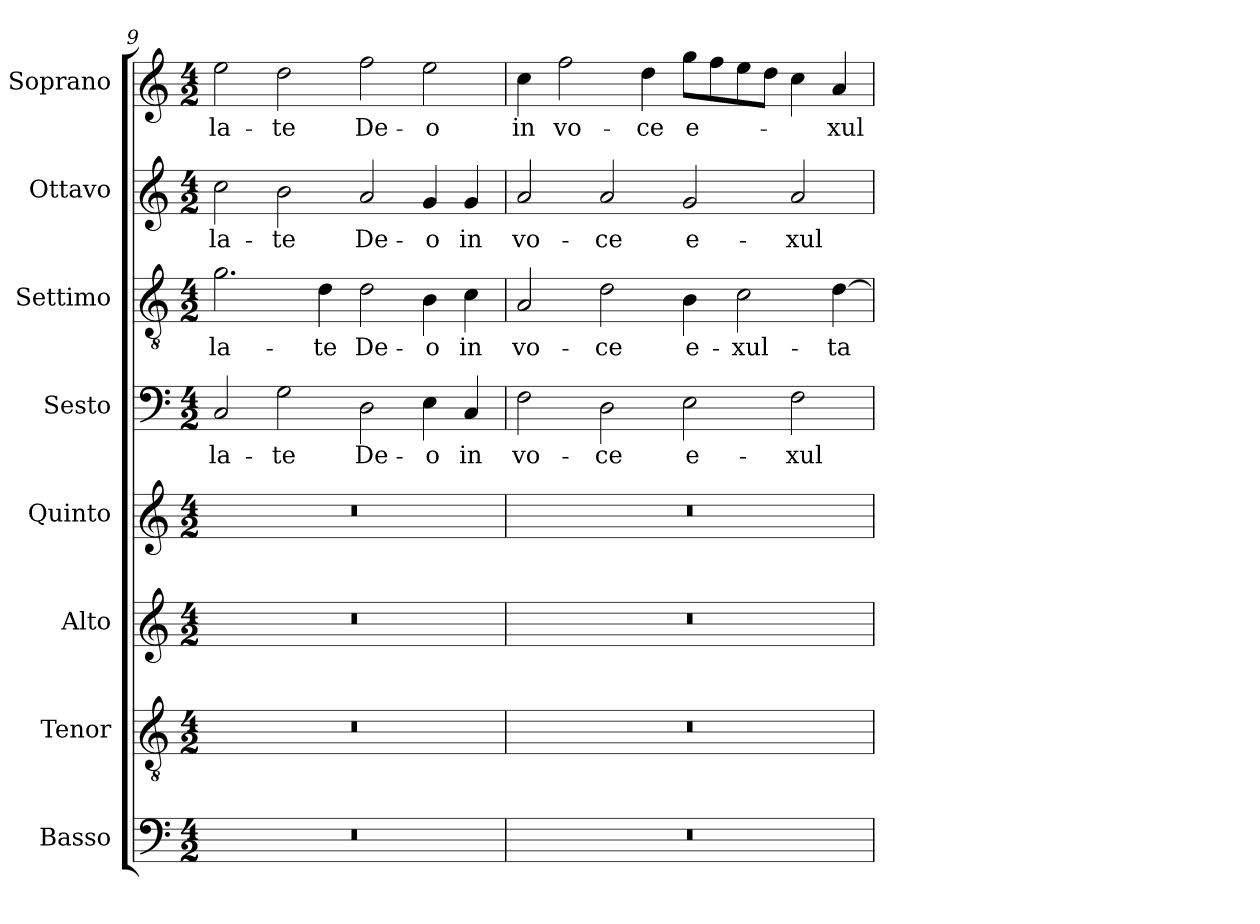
**kern	**kern	**kern	**kern	**kern	**text	**kern	**text	**kern	**text	**kern	**text
*part8	*part7	*part6	*part5	*part4	*part4	*part3	*part3	*part2	*part2	*part1	*part1
*staff8	*staff7	*staff6	*staff5	*staff4	*staff4	*staff3	*staff3	*staff2	*staff2	*staff1	*staff1
*I"Basso	*I"Tenor	*I"Alto	*I"Quinto	*I"Sesto	*	*I"Settimo	*	*I"Ottavo	*	*I"Soprano	*
*I'B.	*I'T.	*I'A.	*I'Q.	*I'Ss.	*	*I'St.	*	*I'Ot.	*	*I'S.	*
*clefF4	*clefGv2	*clefG2	*clefG2	*clefF4	*	*clefGv2	*	*clefG2	*	*clefG2	*
*	*ITrd7c12	*	*	*	*	*ITrd7c12	*	*	*	*	*
*k[]	*k[]	*k[]	*k[]	*k[]	*	*k[]	*	*k[]	*	*k[]	*
*C:	*C:	*C:	*C:	*C:	*	*C:	*	*C:	*	*C:	*
*M4/2	*M4/2	*M4/2	*M4/2	*M4/2	*	*M4/2	*	*M4/2	*	*M4/2	*
=9	=9	=9	=9	=9	=9	=9	=9	=9	=9	=9	=9
!LO:N:vis=1	!LO:N:vis=1	!LO:N:vis=1	!LO:N:vis=1	!	!	!	!	!	!	!	!
!	!	!	!	!	!LO:LY:b:color=#000000	!	!	!	!	!	!
!	!	!	!	!	!	!	!LO:LY:b:color=#000000	!	!	!	!
!	!	!	!	!	!	!	!	!	!LO:LY:b:color=#000000	!	!
!	!	!	!	!	!	!	!	!	!	!	!LO:LY:b:color=#000000
0r	0r	0r	0r	2Ci/	-la-	2.Gi\	-la-	2cci\	-la-	2eei\	-la-
!	!	!	!	!	!LO:LY:b:color=#000000	!	!	!	!	!	!
!	!	!	!	!	!	!	!	!	!LO:LY:b:color=#000000	!	!
!	!	!	!	!	!	!	!	!	!	!	!LO:LY:b:color=#000000
.	.	.	.	2Gi\	-te	.	.	2bi\	-te	2ddi\	-te
!	!	!	!	!	!	!	!LO:LY:b:color=#000000	!	!	!	!
.	.	.	.	.	.	4Di\	-te	.	.	.	.
!	!	!	!	!	!LO:LY:b:color=#000000	!	!	!	!	!	!
!	!	!	!	!	!	!	!LO:LY:b:color=#000000	!	!	!	!
!	!	!	!	!	!	!	!	!	!LO:LY:b:color=#000000	!	!
!	!	!	!	!	!	!	!	!	!	!	!LO:LY:b:color=#000000
.	.	.	.	2Di\	De-	2Di\	De-	2ai/	De-	2ffi\	De-
!	!	!	!	!	!LO:LY:b:color=#000000	!	!	!	!	!	!
!	!	!	!	!	!	!	!LO:LY:b:color=#000000	!	!	!	!
!	!	!	!	!	!	!	!	!	!LO:LY:b:color=#000000	!	!
!	!	!	!	!	!	!	!	!	!	!	!LO:LY:b:color=#000000
.	.	.	.	4Ei\	-o	4BBi\	-o	4gi/	-o	2eei\	-o
!	!	!	!	!	!LO:LY:b:color=#000000	!	!	!	!	!	!
!	!	!	!	!	!	!	!LO:LY:b:color=#000000	!	!	!	!
!	!	!	!	!	!	!	!	!	!LO:LY:b:color=#000000	!	!
.	.	.	.	4Ci/	in	4Ci\	in	4gi/	in	.	.
=10	=10	=10	=10	=10	=10	=10	=10	=10	=10	=10	=10
!LO:N:vis=1	!LO:N:vis=1	!LO:N:vis=1	!LO:N:vis=1	!	!	!	!	!	!	!	!
!	!	!	!	!	!LO:LY:b:color=#000000	!	!	!	!	!	!
!	!	!	!	!	!	!	!LO:LY:b:color=#000000	!	!	!	!
!	!	!	!	!	!	!	!	!	!LO:LY:b:color=#000000	!	!
!	!	!	!	!	!	!	!	!	!	!	!LO:LY:b:color=#000000
0r	0r	0r	0r	2Fi\	vo-	2AAi/	vo-	2ai/	vo-	4cci\	in
!	!	!	!	!	!	!	!	!	!	!	!LO:LY:b:color=#000000
.	.	.	.	.	.	.	.	.	.	2ffi\	vo-
!	!	!	!	!	!LO:LY:b:color=#000000	!	!	!	!	!	!
!	!	!	!	!	!	!	!LO:LY:b:color=#000000	!	!	!	!
!	!	!	!	!	!	!	!	!	!LO:LY:b:color=#000000	!	!
.	.	.	.	2Di\	-ce	2Di\	-ce	2ai/	-ce	.	.
!	!	!	!	!	!	!	!	!	!	!	!LO:LY:b:color=#000000
.	.	.	.	.	.	.	.	.	.	4ddi\	-ce
!	!	!	!	!	!LO:LY:b:color=#000000	!	!	!	!	!	!
!	!	!	!	!	!	!	!LO:LY:b:color=#000000	!	!	!	!
!	!	!	!	!	!	!	!	!	!LO:LY:b:color=#000000	!	!
!	!	!	!	!	!	!	!	!	!	!	!LO:LY:b:color=#000000
.	.	.	.	2Ei\	e-	4BBi\	e-	2gi/	e-	8ggi\L	e-
.	.	.	.	.	.	.	.	.	.	8ffi\	.
!	!	!	!	!	!	!	!LO:LY:b:color=#000000	!	!	!	!
.	.	.	.	.	.	2Ci\	-xul-	.	.	8eei\	.
.	.	.	.	.	.	.	.	.	.	8ddi\J	.
!	!	!	!	!	!LO:LY:b:color=#000000	!	!	!	!	!	!
!	!	!	!	!	!	!	!	!	!LO:LY:b:color=#000000	!	!
.	.	.	.	2Fi\	-xul-	.	.	2ai/	-xul-	4cci\	.
!	!	!	!	!	!	!	!LO:LY:b:color=#000000	!	!	!	!
!	!	!	!	!	!	!	!	!	!	!	!LO:LY:b:color=#000000
.	.	.	.	.	.	[4Di\	-ta-	.	.	4ai/	-xul-
=	=	=	=	=	=	=	=	=	=	=	=
*-	*-	*-	*-	*-	*-	*-	*-	*-	*-	*-	*-
